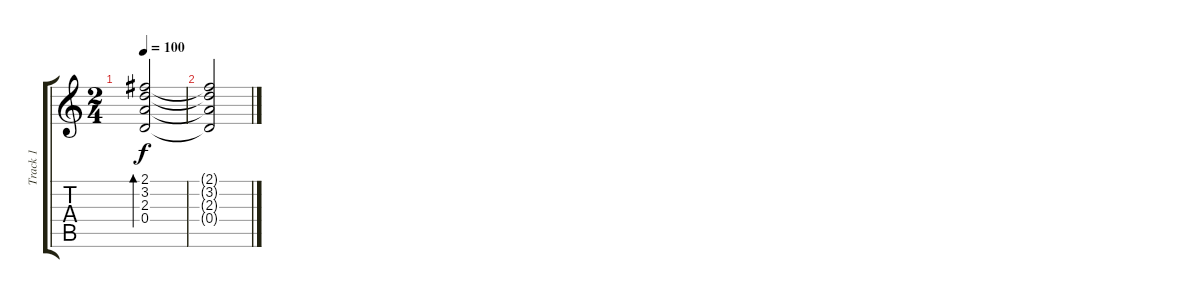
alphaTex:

\track ("Track 1" "Track 1") {instrument acousticguitarsteel}
\staff {score tabs}
\tuning (E4 B3 G3 D3 A2 E2) {hide}
\ts (2 4)
\tempo 100
\clef g2
\ks c
(2.1 3.2 2.3 0.4).2{bd 480 dy f} |
(2.1{t} 3.2{t} 2.3{t} 0.4{t}).2
